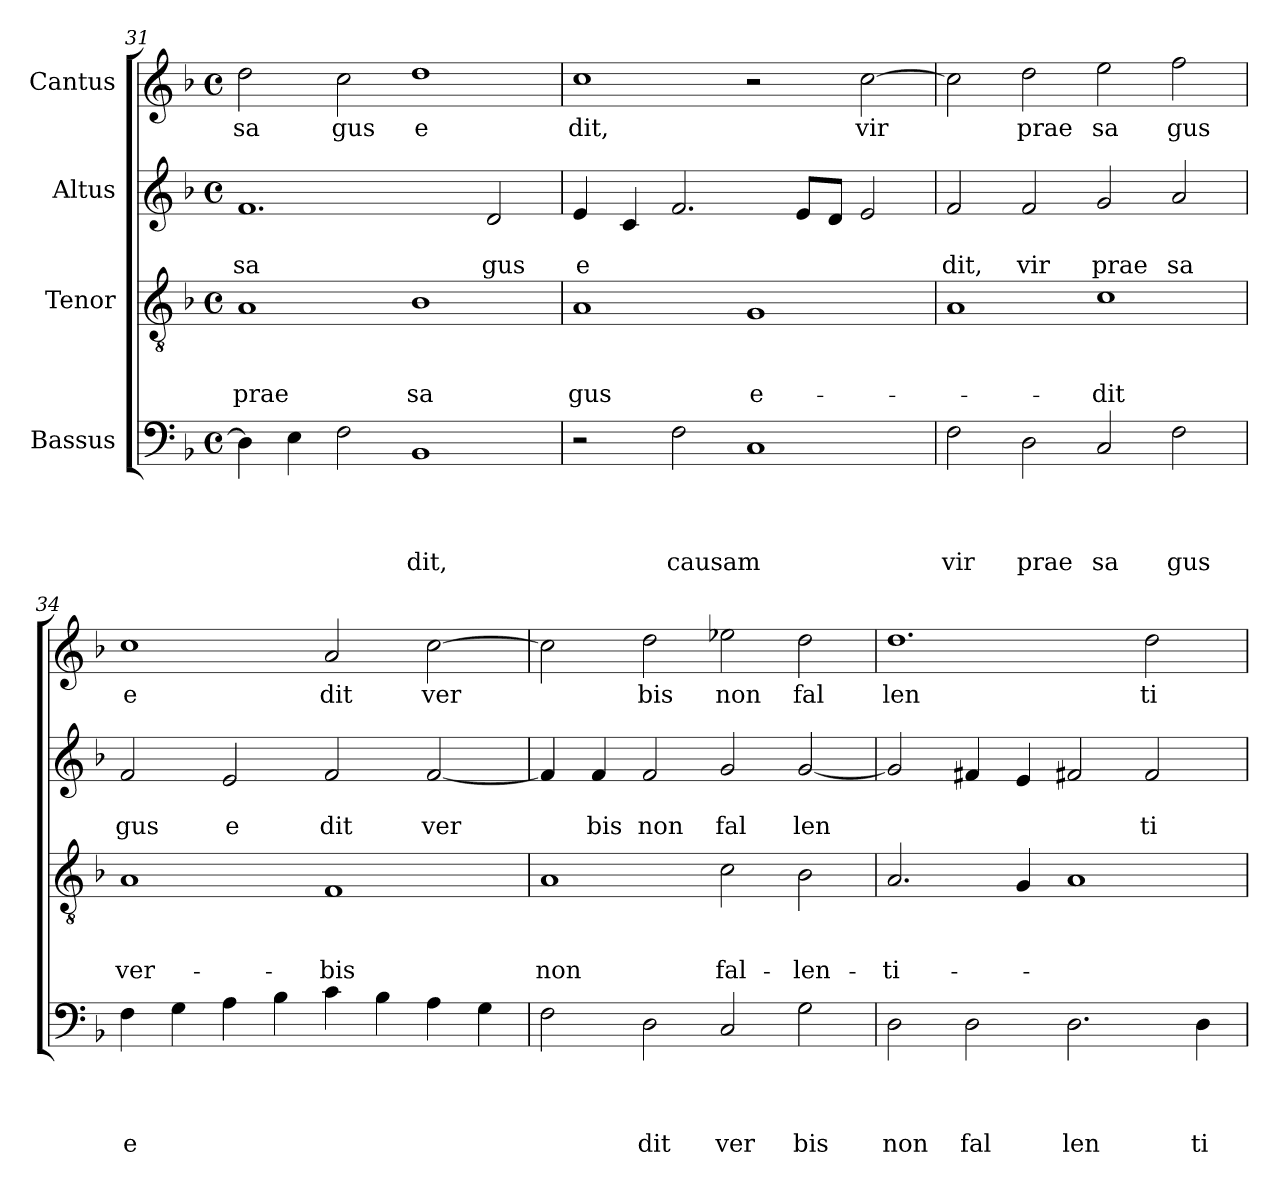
**kern	**text	**text	**text	**text	**kern	**text	**text	**text	**kern	**text	**text	**kern	**text
*part4	*part4	*part4	*part4	*part4	*part3	*part3	*part3	*part3	*part2	*part2	*part2	*part1	*part1
*staff4	*staff4	*staff4	*staff4	*staff4	*staff3	*staff3	*staff3	*staff3	*staff2	*staff2	*staff2	*staff1	*staff1
*I"Bassus	*	*	*	*	*I"Tenor	*	*	*	*I"Altus	*	*	*I"Cantus	*
*clefF4	*	*	*	*	*clefGv2	*	*	*	*clefG2	*	*	*clefG2	*
*k[b-]	*	*	*	*	*k[b-]	*	*	*	*k[b-]	*	*	*k[b-]	*
*F:	*	*	*	*	*F:	*	*	*	*F:	*	*	*F:	*
*M4/4	*	*	*	*	*M4/4	*	*	*	*M4/4	*	*	*M4/4	*
*met(c)	*	*	*	*	*met(c)	*	*	*	*met(c)	*	*	*met(c)	*
=31	=31	=31	=31	=31	=31	=31	=31	=31	=31	=31	=31	=31	=31
!	!	!	!	!	!	!	!	!LO:LY:b	!	!	!LO:LY:b	!	!LO:LY:b
4D\]	.	.	.	.	1A	.	.	prae	1.f	.	sa	2dd\	sa
4E\	.	.	.	.	.	.	.	.	.	.	.	.	.
!	!	!	!	!	!	!	!	!	!	!	!	!	!LO:LY:b
2F\	.	.	.	.	.	.	.	.	.	.	.	2cc\	gus
!	!	!	!	!LO:LY:b	!	!	!	!LO:LY:b	!	!	!	!	!LO:LY:b
1BB-	.	.	.	-dit,	1B-	.	.	sa	.	.	.	1dd	e
!	!	!	!	!	!	!	!	!	!	!	!LO:LY:b	!	!
.	.	.	.	.	.	.	.	.	2d/	.	gus	.	.
!!LO:LB:g=z
=32	=32	=32	=32	=32	=32	=32	=32	=32	=32	=32	=32	=32	=32
!	!	!	!	!	!	!	!	!LO:LY:b	!	!	!LO:LY:b	!	!LO:LY:b
2r	.	.	.	.	1A	.	.	gus	4e/	.	e	1cc	dit,
.	.	.	.	.	.	.	.	.	4c/	.	.	.	.
!	!	!	!	!LO:LY:b	!	!	!	!	!	!	!	!	!
2F\	.	.	.	causam	.	.	.	.	2.f/	.	.	.	.
!	!	!	!	!	!	!	!	!LO:LY:b:rj	!	!	!	!	!
1C	.	.	.	.	1G	.	.	e-	.	.	.	2r	.
.	.	.	.	.	.	.	.	.	8e/L	.	.	.	.
.	.	.	.	.	.	.	.	.	8d/J	.	.	.	.
!	!	!	!	!	!	!	!	!	!	!	!	!	!LO:LY:b
.	.	.	.	.	.	.	.	.	2e/	.	.	[>2cc\	vir
=33	=33	=33	=33	=33	=33	=33	=33	=33	=33	=33	=33	=33	=33
!	!	!	!	!LO:LY:b	!	!	!	!	!	!	!LO:LY:b	!	!
2F\	.	.	.	vir	1A	.	.	.	2f/	.	dit,	2cc\]	.
!	!	!	!	!LO:LY:b	!	!	!	!	!	!	!LO:LY:b	!	!LO:LY:b
2D\	.	.	.	prae	.	.	.	.	2f/	.	vir	2dd\	prae
!	!	!	!	!LO:LY:b	!	!	!	!LO:LY:b	!	!	!LO:LY:b	!	!LO:LY:b
2C/	.	.	.	sa	1c	.	.	-dit	2g/	.	prae	2ee\	sa
!	!	!	!	!LO:LY:b	!	!	!	!	!	!	!LO:LY:b	!	!LO:LY:b
2F\	.	.	.	gus	.	.	.	.	2a/	.	sa	2ff\	gus
=34	=34	=34	=34	=34	=34	=34	=34	=34	=34	=34	=34	=34	=34
!	!	!	!	!LO:LY:b	!	!	!	!LO:LY:b	!	!	!LO:LY:b	!	!LO:LY:b
4F\	.	.	.	e	1A	.	.	ver-	2f/	.	gus	1cc	e
4G\	.	.	.	.	.	.	.	.	.	.	.	.	.
!	!	!	!	!	!	!	!	!	!	!	!LO:LY:b	!	!
4A\	.	.	.	.	.	.	.	.	2e/	.	e	.	.
4B-\	.	.	.	.	.	.	.	.	.	.	.	.	.
!	!	!	!	!	!	!	!	!LO:LY:b	!	!	!LO:LY:b	!	!LO:LY:b
4c\	.	.	.	.	1F	.	.	-bis	2f/	.	dit	2a/	dit
4B-\	.	.	.	.	.	.	.	.	.	.	.	.	.
!	!	!	!	!	!	!	!	!	!	!	!LO:LY:b	!	!LO:LY:b
4A\	.	.	.	.	.	.	.	.	[<2f/	.	ver	[>2cc\	ver
4G\	.	.	.	.	.	.	.	.	.	.	.	.	.
=35	=35	=35	=35	=35	=35	=35	=35	=35	=35	=35	=35	=35	=35
!	!	!	!	!	!	!	!	!LO:LY:b	!	!	!	!	!
2F\	.	.	.	.	1A	.	.	non	4f/]	.	.	2cc\]	.
!	!	!	!	!	!	!	!	!	!	!	!LO:LY:b	!	!
.	.	.	.	.	.	.	.	.	4f/	.	bis	.	.
!	!	!	!	!LO:LY:b	!	!	!	!	!	!	!LO:LY:b	!	!LO:LY:b
2D\	.	.	.	dit	.	.	.	.	2f/	.	non	2dd\	bis
!	!	!	!	!LO:LY:b	!	!	!	!LO:LY:b	!	!	!LO:LY:b	!	!LO:LY:b
2C/	.	.	.	ver	2c\	.	.	fal-	2g/	.	fal	2ee-X\	non
!	!	!	!	!LO:LY:b	!	!	!	!LO:LY:b	!	!	!LO:LY:b	!	!LO:LY:b
2G\	.	.	.	bis	2B-\	.	.	-len-	[<2g/	.	len	2dd\	fal
=36	=36	=36	=36	=36	=36	=36	=36	=36	=36	=36	=36	=36	=36
!	!	!	!	!LO:LY:b	!	!	!	!LO:LY:b	!	!	!	!	!LO:LY:b
2D\	.	.	.	non	2.A/	.	.	-ti-	2g/]	.	.	1.dd	len
!	!	!	!	!LO:LY:b	!	!	!	!	!	!	!	!	!
2D\	.	.	.	fal	.	.	.	.	4f#X/	.	.	.	.
.	.	.	.	.	4G/	.	.	.	4e/	.	.	.	.
!	!	!	!	!LO:LY:b	!	!	!	!	!	!	!	!	!
2.D\	.	.	.	len	1A	.	.	.	2f#X/	.	.	.	.
!	!	!	!	!	!	!	!	!	!	!	!LO:LY:b	!	!LO:LY:b
.	.	.	.	.	.	.	.	.	2f#/	.	ti	2dd\	ti
!	!	!	!	!LO:LY:b	!	!	!	!	!	!	!	!	!
4D\	.	.	.	ti	.	.	.	.	.	.	.	.	.
=	=	=	=	=	=	=	=	=	=	=	=	=	=
*-	*-	*-	*-	*-	*-	*-	*-	*-	*-	*-	*-	*-	*-
